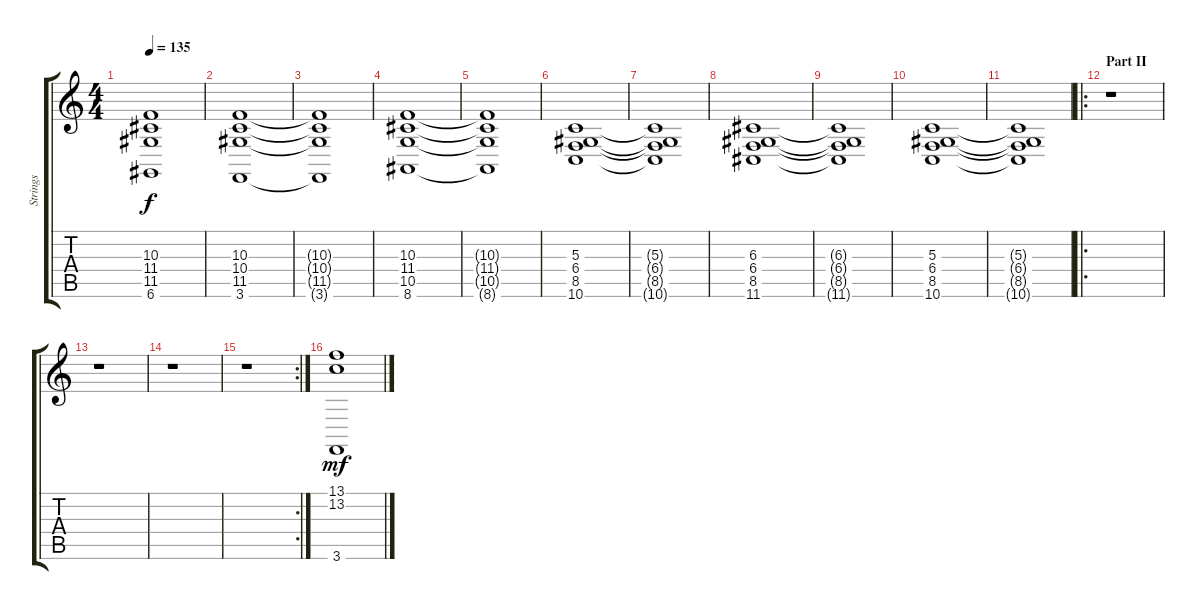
\track ("Strings" "Strings") {instrument stringensemble1}
\staff {score tabs}
\tuning (E4 B3 G3 D3 A2 D2) {hide}
\ts (4 4)
\tempo 135
\clef g2
\ks c
(10.3{t} 11.4{t} 11.5{t} 6.6{t}).1{dy f} |
(10.3 10.4 11.5 3.6).1 |
(10.3{t} 10.4{t} 11.5{t} 3.6{t}).1 |
(10.3 11.4 10.5 8.6).1 |
(10.3{t} 11.4{t} 10.5{t} 8.6{t}).1 |
(5.3 6.4 8.5 10.6).1 |
(5.3{t} 6.4{t} 8.5{t} 10.6{t}).1 |
(6.3 6.4 8.5 11.6).1 |
(6.3{t} 6.4{t} 8.5{t} 11.6{t}).1 |
(5.3 6.4 8.5 10.6).1 |
(5.3{t} 6.4{t} 8.5{t} 10.6{t}).1 |
\ro
\section ("" "Part II")
r.1 |
r.1 |
r.1 |
\rc 2
r.1 |
(13.1 13.2 3.6).1{dy mf}
